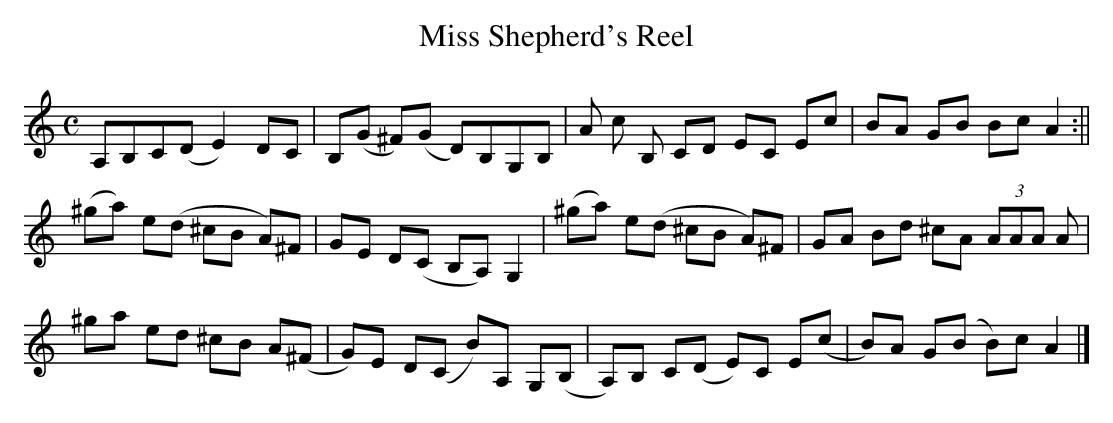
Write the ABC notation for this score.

X:1
T:Miss Shepherd's Reel
M:C
L:1/8
K:Am
A,B,C(D E2) DC | B,(G ^F)(G D)B,G,B,| A 19c ,B, CD EC Ec |BA GB Bc A2:||!
(^ga) e(d ^cB A)^F|GE D(C B,A,) G,2|(^ga) e(d ^cB A)^F|GA Bd ^cA (3AAA A|!
^ga ed ^cB A(^F|G)E D(C B),A, G,(B,| A,)B, C(D E)C E(c|B)A G(B B)c A2|]
